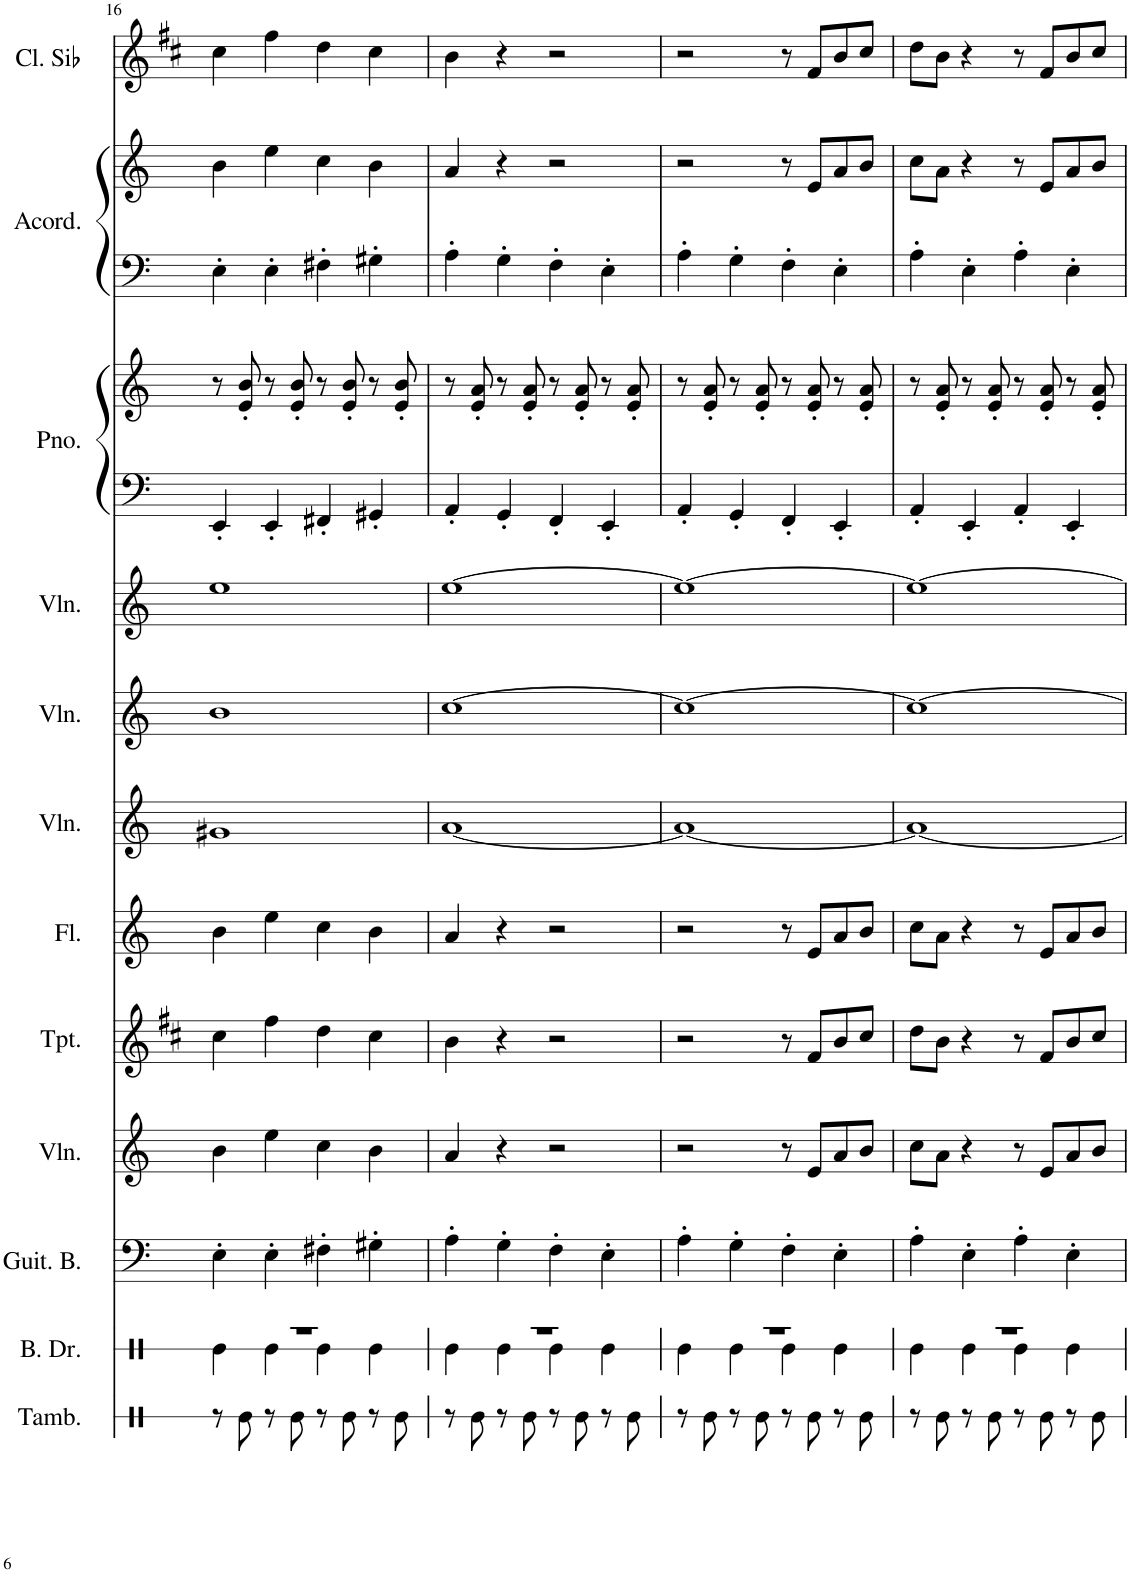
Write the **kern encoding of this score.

**kern	**kern	**kern	**kern	**kern	**kern	**kern	**kern	**kern	**kern	**kern	**kern	**kern	**kern	**kern	**kern	**kern	**kern	**kern
*part17	*part16	*part15	*part14	*part13	*part12	*part11	*part10	*part9	*part8	*part7	*part6	*part5	*part4	*part3	*part3	*part2	*part2	*part1
*staff19	*staff18	*staff17	*staff16	*staff15	*staff14	*staff13	*staff12	*staff11	*staff10	*staff9	*staff8	*staff7	*staff6	*staff5	*staff4	*staff3	*staff2	*staff1
*I"Tambourine	*I"Bass Drum	*I"Bajo eléctrico	*I"Bb Tuba	*I"Euphonium	*I"Trombone	*I"Alto Saxophone	*I"Violín	*I"Trumpet	*I"Flute	*I"Flauta	*I"Violín	*I"Violín	*I"Violín	*I"Piano	*	*I"Acordeón	*	*I"Clarinete en Sib
*I'Tamb.	*I'B. Dr.	*	*I'Bb Tu.	*I'Euph.	*I'Tbn.	*I'A. Sax.	*I'Vln.	*I'Tpt.	*I'Fl.	*I'Fl.	*I'Vln.	*I'Vln.	*I'Vln.	*I'Pno.	*	*I'Acord.	*	*I'Cl. Sib
!!LO:PB:g=z
*clefX	*clefX	*clefF4	*clefG2	*clefG2	*clefG2	*clefG2	*clefG2	*clefG2	*clefG2	*clefG2	*clefG2	*clefG2	*clefG2	*clefF4	*clefG2	*clefF4	*clefG2	*clefG2
*	*	*Trd7c12	*Trd15c26	*Trd8c14	*Trd8c14	*Trd5c9	*	*Trd1c2	*	*	*	*	*	*	*	*	*	*Trd1c2
*k[]	*k[]	*k[]	*k[f#c#]	*k[f#c#]	*k[f#c#]	*k[f#c#g#]	*k[]	*k[f#c#]	*k[]	*k[]	*k[]	*k[]	*k[]	*k[]	*k[]	*k[]	*k[]	*k[f#c#]
*M4/4	*M4/4	*M4/4	*M4/4	*M4/4	*M4/4	*M4/4	*M4/4	*M4/4	*M4/4	*M4/4	*M4/4	*M4/4	*M4/4	*M4/4	*M4/4	*M4/4	*M4/4	*M4/4
=16	=16	=16	=16	=16	=16	=16	=16	=16	=16	=16	=16	=16	=16	=16	=16	=16	=16	=16
*	*^	*	*	*	*	*	*	*	*	*	*	*	*	*	*	*	*	*
8r	1r	4Re\	4E'\	4c#'	8cc#'	8r	4r	4b\	4cc#\	4b	4b\	1g#X	1b	1ee	4EE'/	8r	4E'\	4b\	4cc#\
8Re\	.	.	.	.	4f#	8f#' 8a#X'	.	.	.	.	.	.	.	.	.	8e/' 8b/'	.	.	.
8r	.	4Re\	4E'\	4f#'	.	8r	4e#X	4ee\	4ff#\	4ee	4ee\	.	.	.	4EE'/	8r	4E'\	4ee\	4ff#\
8Re\	.	.	.	.	8f#	8f#' 8a#'	.	.	.	.	.	.	.	.	.	8e/' 8b/'	.	.	.
8r	.	4Re\	4F#X'\	4g'	4g'	8r	4r	4cc\	4dd\	4cc	4cc\	.	.	.	4FF#X'/	8r	4F#X'\	4cc\	4dd\
8Re\	.	.	.	.	.	8f#' 8a#'	.	.	.	.	.	.	.	.	.	8e/' 8b/'	.	.	.
8r	.	4Re\	4G#X'\	4b'	4a'	8r	4e#	4b\	4cc#\	4b	4b\	.	.	.	4GG#X'/	8r	4G#X'\	4b\	4cc#\
8Re\	.	.	.	.	.	8f#' 8a#'	.	.	.	.	.	.	.	.	.	8e/' 8b/'	.	.	.
=17	=17	=17	=17	=17	=17	=17	=17	=17	=17	=17	=17	=17	=17	=17	=17	=17	=17	=17	=17
8r	1r	4Re\	4A'\	1r	1r	1r	4f#	4a/	4b\	1r	4a/	[1a	[1cc	[1ee	4AA'/	8r	4A'\	4a/	4b\
8Re\	.	.	.	.	.	.	.	.	.	.	.	.	.	.	.	8e/' 8a/'	.	.	.
8r	.	4Re\	4G'\	.	.	.	4r	4r	4r	.	4r	.	.	.	4GG'/	8r	4G'\	4r	4r
8Re\	.	.	.	.	.	.	.	.	.	.	.	.	.	.	.	8e/' 8a/'	.	.	.
8r	.	4Re\	4F'\	.	.	.	2r	2r	2r	.	2r	.	.	.	4FF'/	8r	4F'\	2r	2r
8Re\	.	.	.	.	.	.	.	.	.	.	.	.	.	.	.	8e/' 8a/'	.	.	.
8r	.	4Re\	4E'\	.	.	.	.	.	.	.	.	.	.	.	4EE'/	8r	4E'\	.	.
8Re\	.	.	.	.	.	.	.	.	.	.	.	.	.	.	.	8e/' 8a/'	.	.	.
=18	=18	=18	=18	=18	=18	=18	=18	=18	=18	=18	=18	=18	=18	=18	=18	=18	=18	=18	=18
8r	1r	4Re\	4A'\	4b'	4b'	8r	4f#	2r	2r	4a	2r	1a_	1cc_	1ee_	4AA'/	8r	4A'\	2r	2r
8Re\	.	.	.	.	.	8f#' 8b'	.	.	.	.	.	.	.	.	.	8e/' 8a/'	.	.	.
8r	.	4Re\	4G'\	4f#'	4f#'	8r	4f#	.	.	4r	.	.	.	.	4GG'/	8r	4G'\	.	.
8Re\	.	.	.	.	.	8f#' 8b'	.	.	.	.	.	.	.	.	.	8e/' 8a/'	.	.	.
8r	.	4Re\	4F'\	4b'	8b'\L	8r	4f#	8r	8r	8r	8r	.	.	.	4FF'/	8r	4F'\	8r	8r
8Re\	.	.	.	.	8b'\J	8f#' 8b'	.	8e/L	8f#/L	8e	8e/L	.	.	.	.	8e/' 8a/'	.	8e/L	8f#/L
8r	.	4Re\	4E'\	4f#'	8b'/L	8r	4r	8a/	8b/	8a/L	8a/	.	.	.	4EE'/	8r	4E'\	8a/	8b/
8Re\	.	.	.	.	8f#'/J	8f#' 8b'	.	8b/J	8cc#/J	8b/J	8b/J	.	.	.	.	8e/' 8a/'	.	8b/J	8cc#/J
=19	=19	=19	=19	=19	=19	=19	=19	=19	=19	=19	=19	=19	=19	=19	=19	=19	=19	=19	=19
8r	1r	4Re\	4A'\	4b'	4b'	8r	8a\L	8cc\L	8dd\L	8cc\L	8cc\L	1a_	1cc_	1ee_	4AA'/	8r	4A'\	8cc\L	8dd\L
8Re\	.	.	.	.	.	8f#' 8b'	8cc#\J	8a\J	8b\J	8a\J	8a\J	.	.	.	.	8e/' 8a/'	.	8a\J	8b\J
8r	.	4Re\	4E'\	4f#'	4f#'	8r	8a/L	4r	4r	4r	4r	.	.	.	4EE'/	8r	4E'\	4r	4r
8Re\	.	.	.	.	.	8f#' 8b'	8g#/J	.	.	.	.	.	.	.	.	8e/' 8a/'	.	.	.
8r	.	4Re\	4A'\	4b'	4b'	8r	4f#	8r	8r	8r	8r	.	.	.	4AA'/	8r	4A'\	8r	8r
8Re\	.	.	.	.	.	8f#' 8b'	.	8e/L	8f#/L	8e	8e/L	.	.	.	.	8e/' 8a/'	.	8e/L	8f#/L
8r	.	4Re\	4E'\	8f#'/L	8f#'/L	8r	4r	8a/	8b/	8a/L	8a/	.	.	.	4EE'/	8r	4E'\	8a/	8b/
8Re\	.	.	.	8a'/J	8a'/J	8f#' 8b'	.	8b/J	8cc#/J	8b/J	8b/J	.	.	.	.	8e/' 8a/'	.	8b/J	8cc#/J
*	*v	*v	*	*	*	*	*	*	*	*	*	*	*	*	*	*	*	*	*
=	=	=	=	=	=	=	=	=	=	=	=	=	=	=	=	=	=	=
*-	*-	*-	*-	*-	*-	*-	*-	*-	*-	*-	*-	*-	*-	*-	*-	*-	*-	*-
